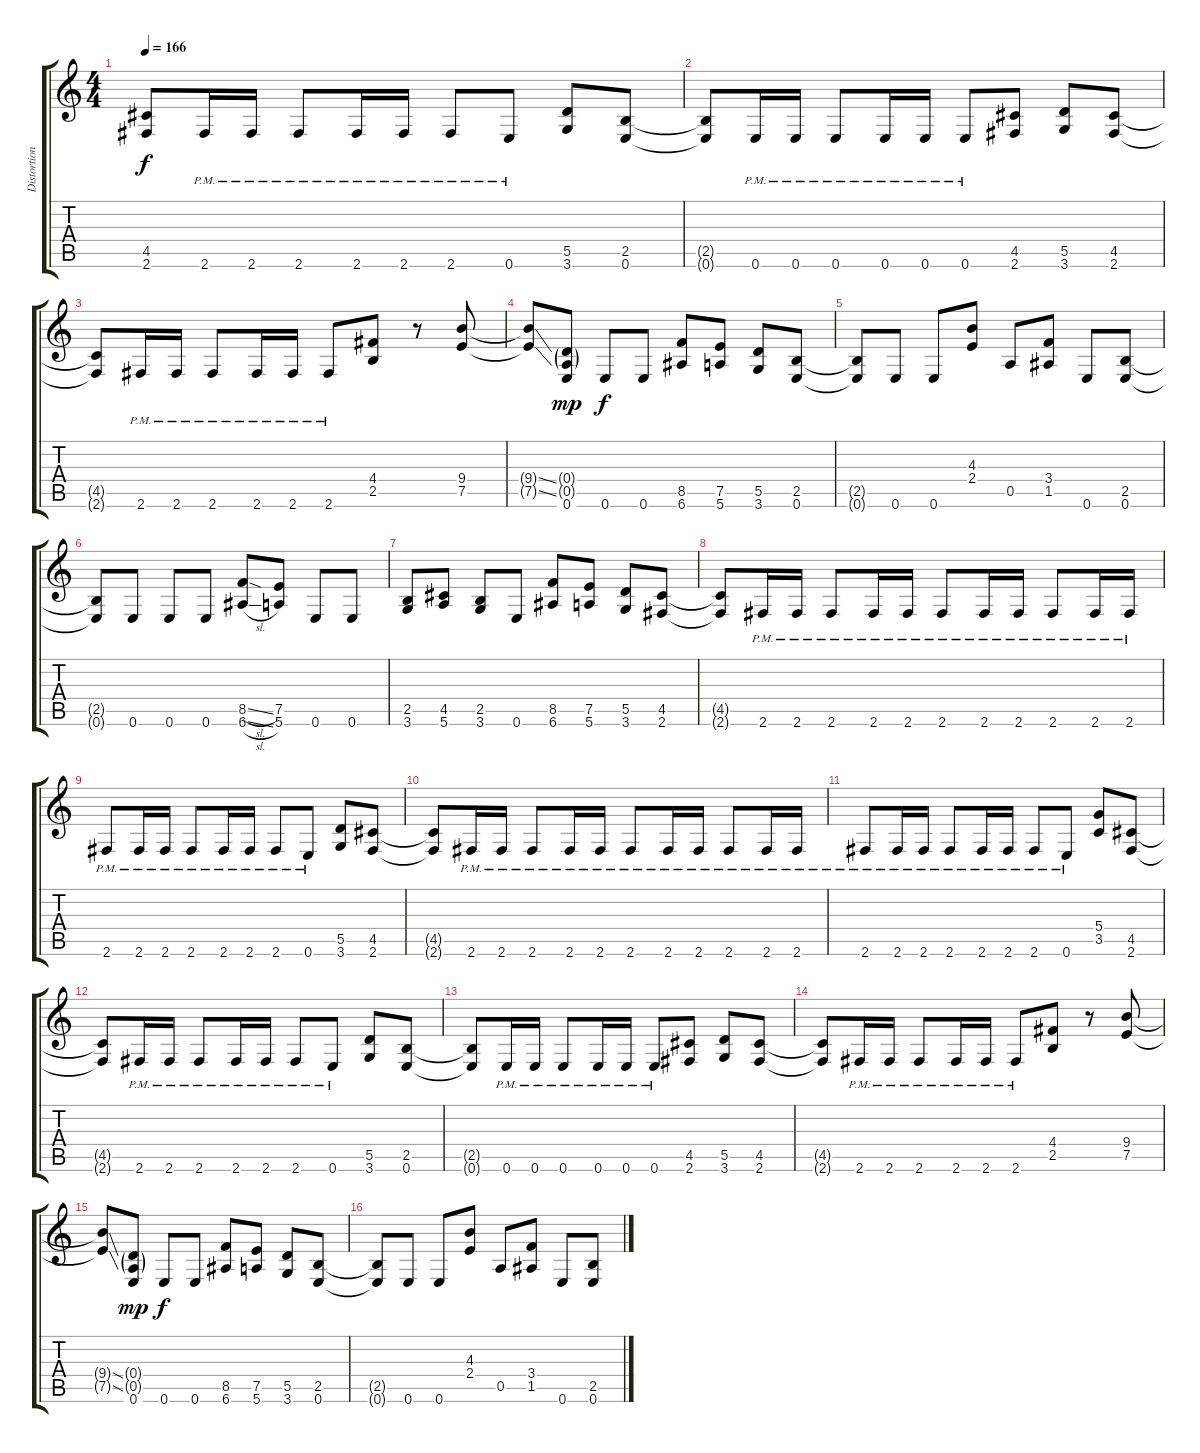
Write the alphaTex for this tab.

\track ("Distortion Guitar (Mustaine)" "Distortion") {instrument distortionguitar}
\staff {score tabs}
\tuning (E4 B3 G3 D3 A2 E2) {hide}
\ts (4 4)
\tempo 166
\clef g2
\ks c
(4.5{t} 2.6{t}).8{dy f} 2.6{pm}.16 2.6{pm}.16 2.6{pm}.8 2.6{pm}.16 2.6{pm}.16 2.6{pm}.8 0.6{pm}.8 (5.5 3.6).8 (2.5 0.6).8 |
(2.5{t} 0.6{t}).8 0.6{pm}.16 0.6{pm}.16 0.6{pm}.8 0.6{pm}.16 0.6{pm}.16 0.6{pm}.8 (4.5 2.6).8 (5.5 3.6).8 (4.5 2.6).8 |
(4.5{t} 2.6{t}).8 2.6{pm}.16 2.6{pm}.16 2.6{pm}.8 2.6{pm}.16 2.6{pm}.16 2.6{pm}.8 (4.4 2.5).8 r.8 (9.4 7.5).8 |
(9.4{ss t} 7.5{ss t}).8 (0.4{g} 0.5{g} 0.6).8{dy mp} 0.6.8{dy f} 0.6.8 (8.5 6.6).8 (7.5 5.6).8 (5.5 3.6).8 (2.5 0.6).8 |
(2.5{t} 0.6{t}).8 0.6.8 0.6.8 (4.3 2.4).8 0.5.8 (3.4 1.5).8 0.6.8 (2.5 0.6).8 |
(2.5{t} 0.6{t}).8 0.6.8 0.6.8 0.6.8 (8.5{sl} 6.6{sl}).8 (7.5 5.6).8 0.6.8 0.6.8 |
(2.5 3.6).8 (4.5 5.6).8 (2.5 3.6).8 0.6.8 (8.5 6.6).8 (7.5 5.6).8 (5.5 3.6).8 (4.5 2.6).8 |
(4.5{t} 2.6{t}).8 2.6{pm}.16 2.6{pm}.16 2.6{pm}.8 2.6{pm}.16 2.6{pm}.16 2.6{pm}.8 2.6{pm}.16 2.6{pm}.16 2.6{pm}.8 2.6{pm}.16 2.6{pm}.16 |
2.6{pm}.8 2.6{pm}.16 2.6{pm}.16 2.6{pm}.8 2.6{pm}.16 2.6{pm}.16 2.6{pm}.8 0.6{pm}.8 (5.5 3.6).8 (4.5 2.6).8 |
(4.5{t} 2.6{t}).8 2.6{pm}.16 2.6{pm}.16 2.6{pm}.8 2.6{pm}.16 2.6{pm}.16 2.6{pm}.8 2.6{pm}.16 2.6{pm}.16 2.6{pm}.8 2.6{pm}.16 2.6{pm}.16 |
2.6{pm}.8 2.6{pm}.16 2.6{pm}.16 2.6{pm}.8 2.6{pm}.16 2.6{pm}.16 2.6{pm}.8 0.6{pm}.8 (5.4 3.5).8 (4.5 2.6).8 |
(4.5{t} 2.6{t}).8 2.6{pm}.16 2.6{pm}.16 2.6{pm}.8 2.6{pm}.16 2.6{pm}.16 2.6{pm}.8 0.6{pm}.8 (5.5 3.6).8 (2.5 0.6).8 |
(2.5{t} 0.6{t}).8 0.6{pm}.16 0.6{pm}.16 0.6{pm}.8 0.6{pm}.16 0.6{pm}.16 0.6{pm}.8 (4.5 2.6).8 (5.5 3.6).8 (4.5 2.6).8 |
(4.5{t} 2.6{t}).8 2.6{pm}.16 2.6{pm}.16 2.6{pm}.8 2.6{pm}.16 2.6{pm}.16 2.6{pm}.8 (4.4 2.5).8 r.8 (9.4 7.5).8 |
(9.4{ss t} 7.5{ss t}).8 (0.4{g} 0.5{g} 0.6).8{dy mp} 0.6.8{dy f} 0.6.8 (8.5 6.6).8 (7.5 5.6).8 (5.5 3.6).8 (2.5 0.6).8 |
(2.5{t} 0.6{t}).8 0.6.8 0.6.8 (4.3 2.4).8 0.5.8 (3.4 1.5).8 0.6.8 (2.5 0.6).8
